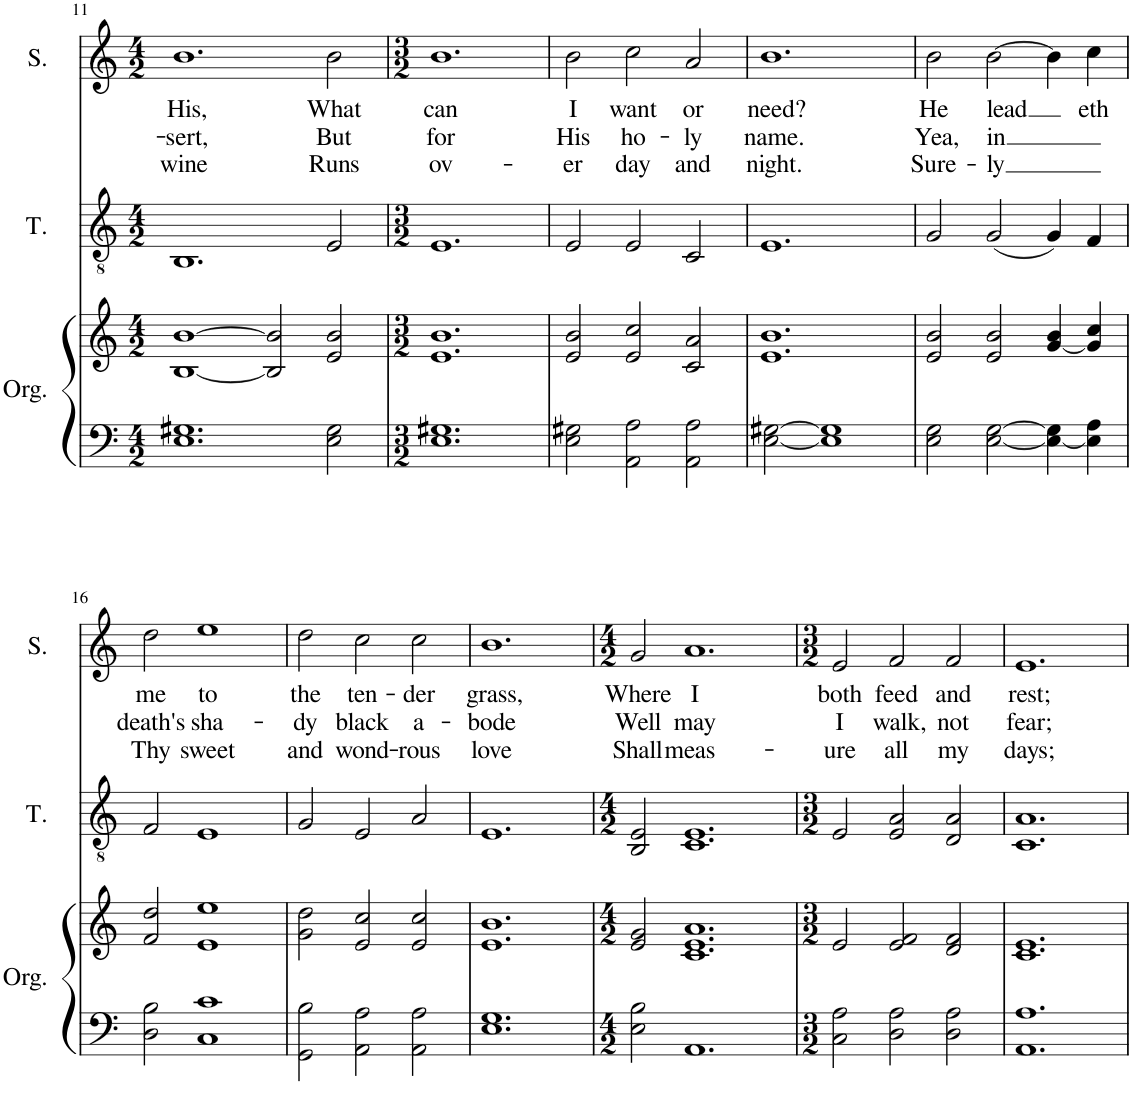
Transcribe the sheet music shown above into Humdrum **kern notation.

**kern	**kern	**kern	**kern	**text	**text	**text
*part3	*part3	*part2	*part1	*part1	*part1	*part1
*staff4	*staff3	*staff2	*staff1	*staff1	*staff1	*staff1
*I"Organ	*	*I"Tenor	*I"Soprano	*	*	*
*I'Org.	*	*I'T.	*I'S.	*	*	*
!!LO:PB:g=z
*clefF4	*clefG2	*clefGv2	*clefG2	*	*	*
*k[]	*k[]	*k[]	*k[]	*	*	*
*M4/2	*M4/2	*M4/2	*M4/2	*	*	*
=11	=11	=11	=11	=11	=11	=11
!	!	!	!	!LO:LY:b	!LO:LY:b	!LO:LY:b
1.E 1.G#X	[1B [1b	1.BB	1.b	His,	-sert,	wine
.	2B/] 2b/]	.	.	.	.	.
!	!	!	!	!LO:LY:b	!LO:LY:b	!LO:LY:b
2E\ 2G#\	2e/ 2b/	2E/	2b\	What	But	Runs
=12	=12	=12	=12	=12	=12	=12
*M3/2	*M3/2	*M3/2	*M3/2	*	*	*
!	!	!	!	!LO:LY:b	!LO:LY:b	!LO:LY:b
1.E 1.G#X	1.e 1.b	1.E	1.b	can	for	ov-
=13	=13	=13	=13	=13	=13	=13
!	!	!	!	!LO:LY:b	!LO:LY:b	!LO:LY:b
2E\ 2G#X\	2e/ 2b/	2E/	2b\	I	His	-er
!	!	!	!	!LO:LY:b	!LO:LY:b	!LO:LY:b
2AA\ 2A\	2e/ 2cc/	2E/	2cc\	want	ho-	day
!	!	!	!	!LO:LY:b	!LO:LY:b	!LO:LY:b
2AA\ 2A\	2c/ 2a/	2C/	2a/	or	-ly	and
=14	=14	=14	=14	=14	=14	=14
!	!	!	!	!LO:LY:b	!LO:LY:b	!LO:LY:b
[2E\ [2G#X\	1.e 1.b	1.E	1.b	need?	name.	night.
1E] 1G#]	.	.	.	.	.	.
=15	=15	=15	=15	=15	=15	=15
!	!	!	!	!LO:LY:b	!LO:LY:b	!LO:LY:b
2E\ 2G\	2e/ 2b/	2G/	2b\	He	Yea,	Sure-
!	!	!	!	!LO:LY:b	!LO:LY:b	!LO:LY:b
[2E\ [2G\	2e/ 2b/	(2G/	[2b\	lead	in	-ly
4E\_ 4G\]	[4g/ 4b/	4G/)	4b\]	.	.	.
!	!	!	!	!LO:LY:b	!	!
4E\] 4A\	4g/] 4cc/	4F/	4cc\	eth	.	.
!!LO:LB:g=z
=16	=16	=16	=16	=16	=16	=16
!	!	!	!	!LO:LY:b	!LO:LY:b	!LO:LY:b
2D\ 2B\	2f/ 2dd/	2F/	2dd\	me	death's	Thy
!	!	!	!	!LO:LY:b	!LO:LY:b	!LO:LY:b
1C 1c	1e 1ee	1E	1ee	to	sha-	sweet
=17	=17	=17	=17	=17	=17	=17
!	!	!	!	!LO:LY:b	!LO:LY:b	!LO:LY:b
2GG\ 2B\	2g\ 2dd\	2G/	2dd\	the	-dy	and
!	!	!	!	!LO:LY:b	!LO:LY:b	!LO:LY:b
2AA\ 2A\	2e/ 2cc/	2E/	2cc\	ten-	black	wond-
!	!	!	!	!LO:LY:b	!LO:LY:b	!LO:LY:b
2AA\ 2A\	2e/ 2cc/	2A/	2cc\	-der	a-	-rous
=18	=18	=18	=18	=18	=18	=18
!	!	!	!	!LO:LY:b	!LO:LY:b	!LO:LY:b
1.E 1.G	1.e 1.b	1.E	1.b	grass,	-bode	love
=19	=19	=19	=19	=19	=19	=19
*M4/2	*M4/2	*M4/2	*M4/2	*	*	*
!	!	!	!	!LO:LY:b	!LO:LY:b	!LO:LY:b
2E\ 2B\	2e/ 2g/	2BB/ 2E/	2g/	Where	Well	Shall
!	!	!	!	!LO:LY:b	!LO:LY:b	!LO:LY:b
1.AA	1.c 1.e 1.a	1.C 1.E	1.a	I	may	meas-
=20	=20	=20	=20	=20	=20	=20
*M3/2	*M3/2	*M3/2	*M3/2	*	*	*
!	!	!	!	!LO:LY:b	!LO:LY:b	!LO:LY:b
2C\ 2A\	2e/	2E/	2e/	both	I	-ure
!	!	!	!	!LO:LY:b	!LO:LY:b	!LO:LY:b
2D\ 2A\	2e/ 2f/	2E/ 2A/	2f/	feed	walk,	all
!	!	!	!	!LO:LY:b	!LO:LY:b	!LO:LY:b
2D\ 2A\	2d/ 2f/	2D/ 2A/	2f/	and	not	my
=21	=21	=21	=21	=21	=21	=21
!	!	!	!	!LO:LY:b	!LO:LY:b	!LO:LY:b
1.AA 1.A	1.c 1.e	1.C 1.A	1.e	rest;	fear;	days;
=	=	=	=	=	=	=
*-	*-	*-	*-	*-	*-	*-
